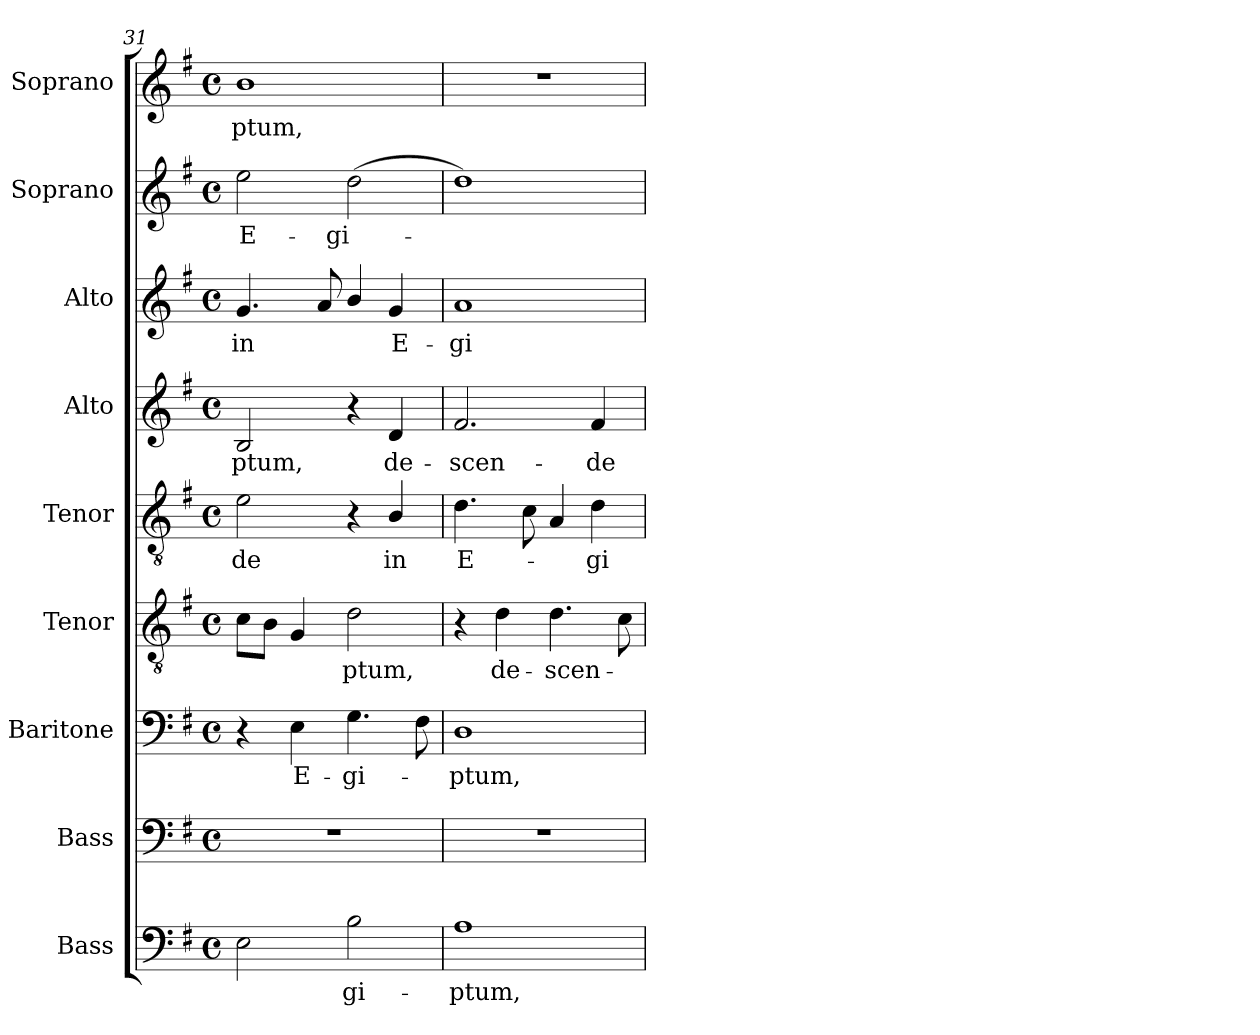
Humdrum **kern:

**kern	**text	**kern	**kern	**text	**kern	**text	**kern	**text	**kern	**text	**kern	**text	**kern	**text	**kern	**text
*part9	*part9	*part8	*part7	*part7	*part6	*part6	*part5	*part5	*part4	*part4	*part3	*part3	*part2	*part2	*part1	*part1
*staff9	*staff9	*staff8	*staff7	*staff7	*staff6	*staff6	*staff5	*staff5	*staff4	*staff4	*staff3	*staff3	*staff2	*staff2	*staff1	*staff1
*I"Bass	*	*I"Bass	*I"Baritone	*	*I"Tenor	*	*I"Tenor	*	*I"Alto	*	*I"Alto	*	*I"Soprano	*	*I"Soprano	*
*I'B.	*	*I'B.	*I'Bar.	*	*I'T.	*	*I'T.	*	*I'A.	*	*I'A.	*	*I'S.	*	*I'S.	*
*clefF4	*	*clefF4	*clefF4	*	*clefGv2	*	*clefGv2	*	*clefG2	*	*clefG2	*	*clefG2	*	*clefG2	*
*	*	*	*	*	*ITrd7c12	*	*ITrd7c12	*	*	*	*	*	*	*	*	*
*k[f#]	*	*k[f#]	*k[f#]	*	*k[f#]	*	*k[f#]	*	*k[f#]	*	*k[f#]	*	*k[f#]	*	*k[f#]	*
*G:	*	*G:	*G:	*	*G:	*	*G:	*	*G:	*	*G:	*	*G:	*	*G:	*
*M4/4	*	*M4/4	*M4/4	*	*M4/4	*	*M4/4	*	*M4/4	*	*M4/4	*	*M4/4	*	*M4/4	*
*met(c)	*	*met(c)	*met(c)	*	*met(c)	*	*met(c)	*	*met(c)	*	*met(c)	*	*met(c)	*	*met(c)	*
=31	=31	=31	=31	=31	=31	=31	=31	=31	=31	=31	=31	=31	=31	=31	=31	=31
!	!	!	!	!	!	!	!	!LO:LY:b:color=#000000	!	!	!	!	!	!	!	!
!	!	!	!	!	!	!	!	!	!	!LO:LY:b:color=#000000	!	!	!	!	!	!
!	!	!	!	!	!	!	!	!	!	!	!	!LO:LY:b:color=#000000	!	!	!	!
!	!	!	!	!	!	!	!	!	!	!	!	!	!	!LO:LY:b:color=#000000	!	!
!	!	!	!	!	!	!	!	!	!	!	!	!	!	!	!	!LO:LY:b:color=#000000
2Ei\	.	1r	4r	.	8Ci\L	.	2Ei\	-de	2Bi/	-ptum,	4.gi/	in	2eei\	E-	1bi	-ptum,
.	.	.	.	.	8BBi\J	.	.	.	.	.	.	.	.	.	.	.
!	!	!	!	!LO:LY:b:color=#000000	!	!	!	!	!	!	!	!	!	!	!	!
.	.	.	4Ei\	E-	4GGi/	.	.	.	.	.	.	.	.	.	.	.
.	.	.	.	.	.	.	.	.	.	.	8ai/	.	.	.	.	.
!	!LO:LY:b:color=#000000	!	!	!	!	!	!	!	!	!	!	!	!	!	!	!
!	!	!	!	!LO:LY:b:color=#000000	!	!	!	!	!	!	!	!	!	!	!	!
!	!	!	!	!	!	!LO:LY:b:color=#000000	!	!	!	!	!	!	!	!	!	!
!	!	!	!	!	!	!	!	!	!	!	!	!	!	!LO:LY:b:color=#000000	!	!
2Bi\	-gi-	.	4.Gi\	-gi-	2Di\	-ptum,	4r	.	4r	.	4bi/	.	(2ddi\	-gi-	.	.
!	!	!	!	!	!	!	!	!LO:LY:b:color=#000000	!	!	!	!	!	!	!	!
!	!	!	!	!	!	!	!	!	!	!LO:LY:b:color=#000000	!	!	!	!	!	!
!	!	!	!	!	!	!	!	!	!	!	!	!LO:LY:b:color=#000000	!	!	!	!
.	.	.	.	.	.	.	4BBi/	in	4di/	de-	4gi/	E-	.	.	.	.
.	.	.	8F#i\	.	.	.	.	.	.	.	.	.	.	.	.	.
=32	=32	=32	=32	=32	=32	=32	=32	=32	=32	=32	=32	=32	=32	=32	=32	=32
!	!LO:LY:b:color=#000000	!	!	!	!	!	!	!	!	!	!	!	!	!	!	!
!	!	!	!	!LO:LY:b:color=#000000	!	!	!	!	!	!	!	!	!	!	!	!
!	!	!	!	!	!	!	!	!LO:LY:b:color=#000000	!	!	!	!	!	!	!	!
!	!	!	!	!	!	!	!	!	!	!LO:LY:b:color=#000000	!	!	!	!	!	!
!	!	!	!	!	!	!	!	!	!	!	!	!LO:LY:b:color=#000000	!	!	!	!
1Ai	-ptum,	1r	1Di	-ptum,	4r	.	4.Di\	E-	2.f#i/	-scen-	1ai	-gi-	1ddi)	.	1r	.
!	!	!	!	!	!	!LO:LY:b:color=#000000	!	!	!	!	!	!	!	!	!	!
.	.	.	.	.	4Di\	de-	.	.	.	.	.	.	.	.	.	.
.	.	.	.	.	.	.	8Ci\	.	.	.	.	.	.	.	.	.
!	!	!	!	!	!	!LO:LY:b:color=#000000	!	!	!	!	!	!	!	!	!	!
.	.	.	.	.	4.Di\	-scen-	4AAi/	.	.	.	.	.	.	.	.	.
!	!	!	!	!	!	!	!	!LO:LY:b:color=#000000	!	!	!	!	!	!	!	!
!	!	!	!	!	!	!	!	!	!	!LO:LY:b:color=#000000	!	!	!	!	!	!
.	.	.	.	.	.	.	4Di\	-gi-	4f#i/	-de	.	.	.	.	.	.
.	.	.	.	.	8Ci\	.	.	.	.	.	.	.	.	.	.	.
=	=	=	=	=	=	=	=	=	=	=	=	=	=	=	=	=
*-	*-	*-	*-	*-	*-	*-	*-	*-	*-	*-	*-	*-	*-	*-	*-	*-
